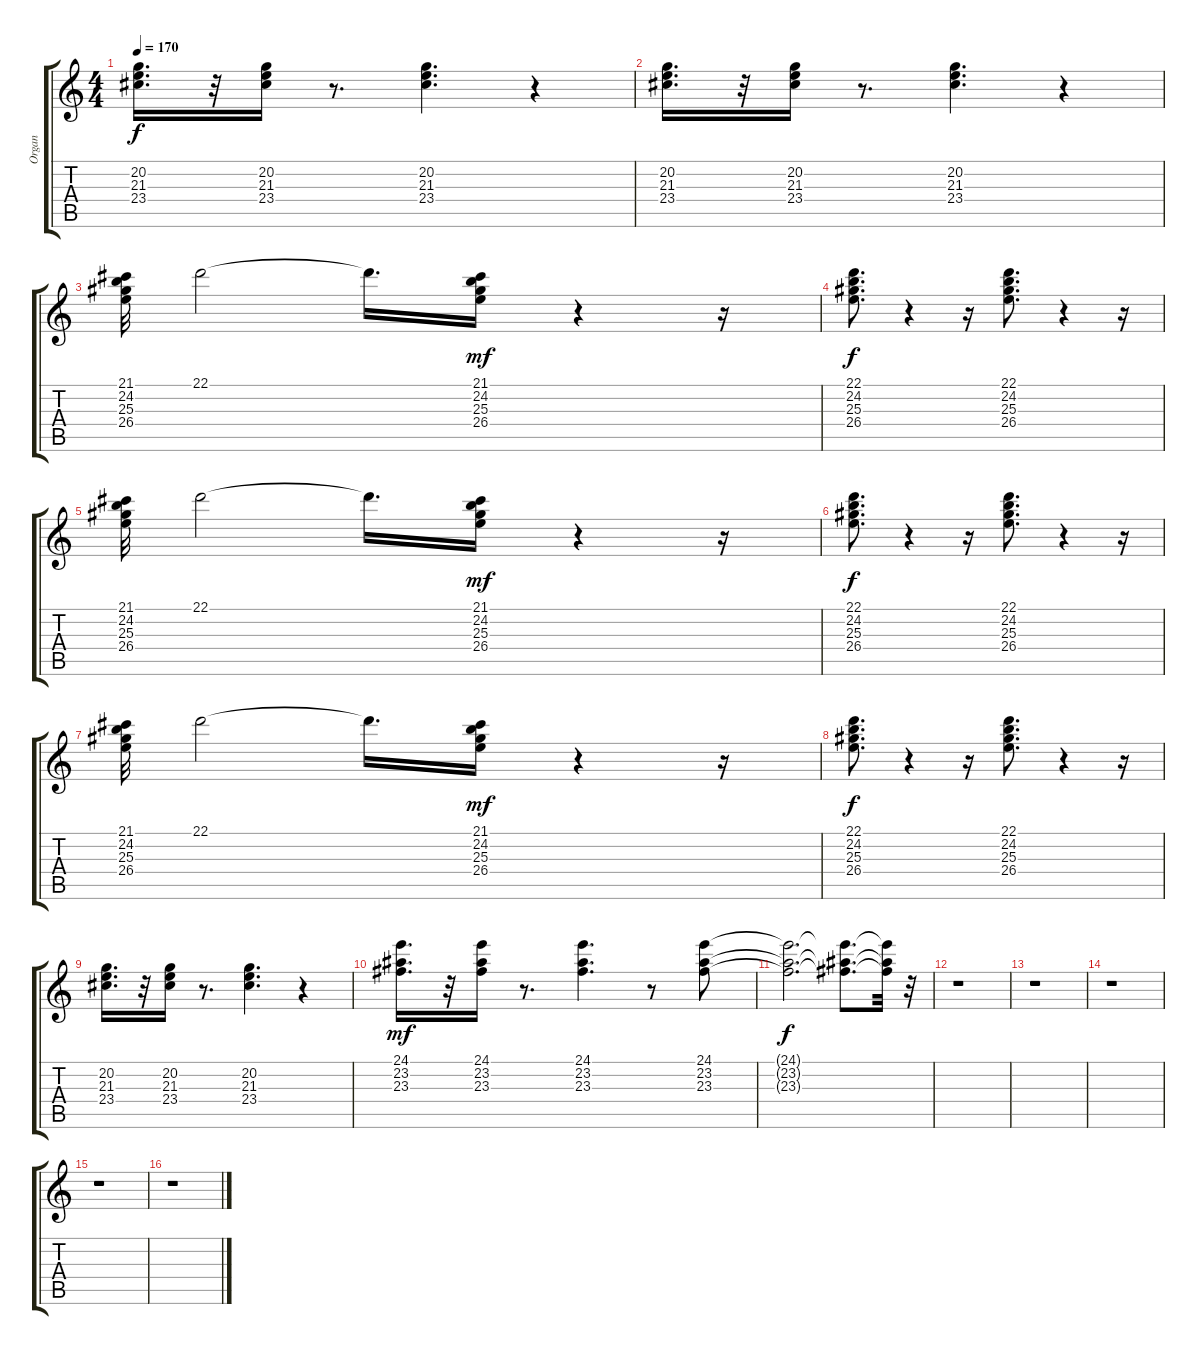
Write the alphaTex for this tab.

\track ("Organ" "Organ") {instrument rockorgan}
\staff {score tabs}
\tuning (E4 B3 G3 D3 A2 E2) {hide}
\ts (4 4)
\tempo 170
\clef g2
\ks c
(20.2 21.3 23.4).16{d dy f} r.32 (20.2 21.3 23.4).16 r.8{d} (20.2 21.3 23.4).4{d} r.4 |
(20.2 21.3 23.4).16{d} r.32 (20.2 21.3 23.4).16 r.8{d} (20.2 21.3 23.4).4{d} r.4 |
(21.1 24.2 25.3 26.4).32 22.1.2 22.1{t}.16{d} (21.1 24.2 25.3 26.4).16{dy mf} r.4 r.16 |
(22.1 24.2 25.3 26.4).8{d dy f} r.4 r.16 (22.1 24.2 25.3 26.4).8{d} r.4 r.16 |
(21.1 24.2 25.3 26.4).32 22.1.2 22.1{t}.16{d} (21.1 24.2 25.3 26.4).16{dy mf} r.4 r.16 |
(22.1 24.2 25.3 26.4).8{d dy f} r.4 r.16 (22.1 24.2 25.3 26.4).8{d} r.4 r.16 |
(21.1 24.2 25.3 26.4).32 22.1.2 22.1{t}.16{d} (21.1 24.2 25.3 26.4).16{dy mf} r.4 r.16 |
(22.1 24.2 25.3 26.4).8{d dy f} r.4 r.16 (22.1 24.2 25.3 26.4).8{d} r.4 r.16 |
(20.2 21.3 23.4).16{d} r.32 (20.2 21.3 23.4).16 r.8{d} (20.2 21.3 23.4).4{d} r.4 |
(24.1 23.2 23.3).16{d dy mf} r.32 (24.1 23.2 23.3).16 r.8{d} (24.1 23.2 23.3).4{d} r.8 (24.1 23.2 23.3).8 |
(24.1{t} 23.2{t} 23.3{t}).2{d dy f} (24.1{t} 23.2{t} 23.3{t}).8{d} (24.1{t} 23.2{t} 23.3{t}).32 r.32 |
r.1 |
r.1 |
r.1 |
r.1 |
r.1
